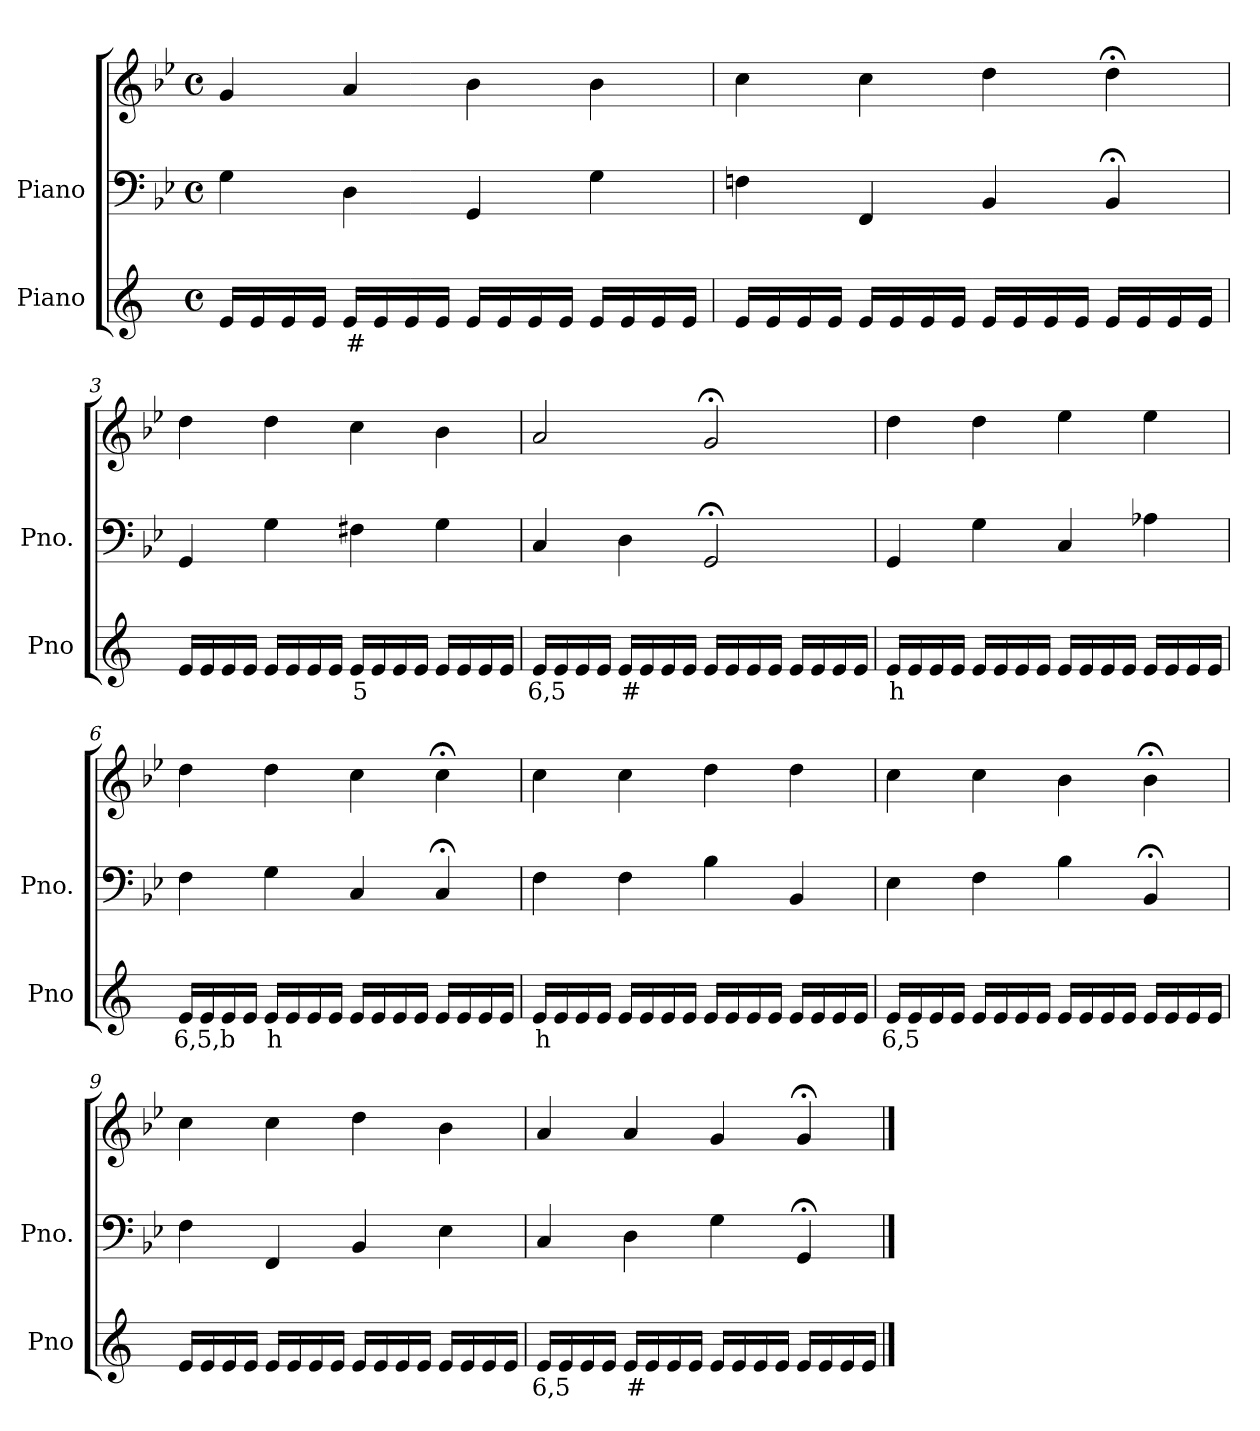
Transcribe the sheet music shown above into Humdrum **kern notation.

**kern	**text	**kern	**kern
*part2	*part2	*part1	*part1
*staff3	*staff3	*staff2	*staff1
*I"Piano	*	*I"Piano	*
*I'Pno	*	*I'Pno.	*
*clefG2	*	*clefF4	*clefG2
*k[]	*	*k[b-e-]	*k[b-e-]
*M4/4	*	*M4/4	*M4/4
*met(c)	*	*met(c)	*met(c)
=1	=1	=1	=1
16e/LL	.	4G\	4g/
16e/	.	.	.
16e/	.	.	.
16e/JJ	.	.	.
!	!LO:LY:b	!	!
16e/LL	#	4D\	4a/
16e/	.	.	.
16e/	.	.	.
16e/JJ	.	.	.
16e/LL	.	4GG/	4b-\
16e/	.	.	.
16e/	.	.	.
16e/JJ	.	.	.
16e/LL	.	4G\	4b-\
16e/	.	.	.
16e/	.	.	.
16e/JJ	.	.	.
=2	=2	=2	=2
16e/LL	.	4Fn\	4cc\
16e/	.	.	.
16e/	.	.	.
16e/JJ	.	.	.
16e/LL	.	4FF/	4cc\
16e/	.	.	.
16e/	.	.	.
16e/JJ	.	.	.
16e/LL	.	4BB-/	4dd\
16e/	.	.	.
16e/	.	.	.
16e/JJ	.	.	.
16e/LL	.	4BB-;</	4dd;<\
16e/	.	.	.
16e/	.	.	.
16e/JJ	.	.	.
=3	=3	=3	=3
16e/LL	.	4GG/	4dd\
16e/	.	.	.
16e/	.	.	.
16e/JJ	.	.	.
16e/LL	.	4G\	4dd\
16e/	.	.	.
16e/	.	.	.
16e/JJ	.	.	.
!	!LO:LY:b	!	!
16e/LL	5	4F#X\	4cc\
16e/	.	.	.
16e/	.	.	.
16e/JJ	.	.	.
16e/LL	.	4G\	4b-\
16e/	.	.	.
16e/	.	.	.
16e/JJ	.	.	.
=4	=4	=4	=4
!	!LO:LY:b	!	!
16e/LL	6,5	4C/	2a/
16e/	.	.	.
16e/	.	.	.
16e/JJ	.	.	.
!	!LO:LY:b	!	!
16e/LL	#	4D\	.
16e/	.	.	.
16e/	.	.	.
16e/JJ	.	.	.
16e/LL	.	2GG;</	2g;</
16e/	.	.	.
16e/	.	.	.
16e/JJ	.	.	.
16e/LL	.	.	.
16e/	.	.	.
16e/	.	.	.
16e/JJ	.	.	.
=5	=5	=5	=5
!	!LO:LY:b	!	!
16e/LL	h	4GG/	4dd\
16e/	.	.	.
16e/	.	.	.
16e/JJ	.	.	.
16e/LL	.	4G\	4dd\
16e/	.	.	.
16e/	.	.	.
16e/JJ	.	.	.
16e/LL	.	4C/	4ee-\
16e/	.	.	.
16e/	.	.	.
16e/JJ	.	.	.
16e/LL	.	4A-X\	4ee-\
16e/	.	.	.
16e/	.	.	.
16e/JJ	.	.	.
=6	=6	=6	=6
!	!LO:LY:b	!	!
16e/LL	6,5,b	4F\	4dd\
16e/	.	.	.
16e/	.	.	.
16e/JJ	.	.	.
!	!LO:LY:b	!	!
16e/LL	h	4G\	4dd\
16e/	.	.	.
16e/	.	.	.
16e/JJ	.	.	.
16e/LL	.	4C/	4cc\
16e/	.	.	.
16e/	.	.	.
16e/JJ	.	.	.
16e/LL	.	4C;</	4cc;<\
16e/	.	.	.
16e/	.	.	.
16e/JJ	.	.	.
=7	=7	=7	=7
!	!LO:LY:b	!	!
16e/LL	h	4F\	4cc\
16e/	.	.	.
16e/	.	.	.
16e/JJ	.	.	.
16e/LL	.	4F\	4cc\
16e/	.	.	.
16e/	.	.	.
16e/JJ	.	.	.
16e/LL	.	4B-\	4dd\
16e/	.	.	.
16e/	.	.	.
16e/JJ	.	.	.
16e/LL	.	4BB-/	4dd\
16e/	.	.	.
16e/	.	.	.
16e/JJ	.	.	.
=8	=8	=8	=8
!	!LO:LY:b	!	!
16e/LL	6,5	4E-\	4cc\
16e/	.	.	.
16e/	.	.	.
16e/JJ	.	.	.
16e/LL	.	4F\	4cc\
16e/	.	.	.
16e/	.	.	.
16e/JJ	.	.	.
16e/LL	.	4B-\	4b-\
16e/	.	.	.
16e/	.	.	.
16e/JJ	.	.	.
16e/LL	.	4BB-;</	4b-;<\
16e/	.	.	.
16e/	.	.	.
16e/JJ	.	.	.
=9	=9	=9	=9
16e/LL	.	4F\	4cc\
16e/	.	.	.
16e/	.	.	.
16e/JJ	.	.	.
16e/LL	.	4FF/	4cc\
16e/	.	.	.
16e/	.	.	.
16e/JJ	.	.	.
16e/LL	.	4BB-/	4dd\
16e/	.	.	.
16e/	.	.	.
16e/JJ	.	.	.
16e/LL	.	4E-\	4b-\
16e/	.	.	.
16e/	.	.	.
16e/JJ	.	.	.
=10	=10	=10	=10
!	!LO:LY:b	!	!
16e/LL	6,5	4C/	4a/
16e/	.	.	.
16e/	.	.	.
16e/JJ	.	.	.
!	!LO:LY:b	!	!
16e/LL	#	4D\	4a/
16e/	.	.	.
16e/	.	.	.
16e/JJ	.	.	.
16e/LL	.	4G\	4g/
16e/	.	.	.
16e/	.	.	.
16e/JJ	.	.	.
16e/LL	.	4GG;</	4g;</
16e/	.	.	.
16e/	.	.	.
16e/JJ	.	.	.
==	==	==	==
*-	*-	*-	*-
